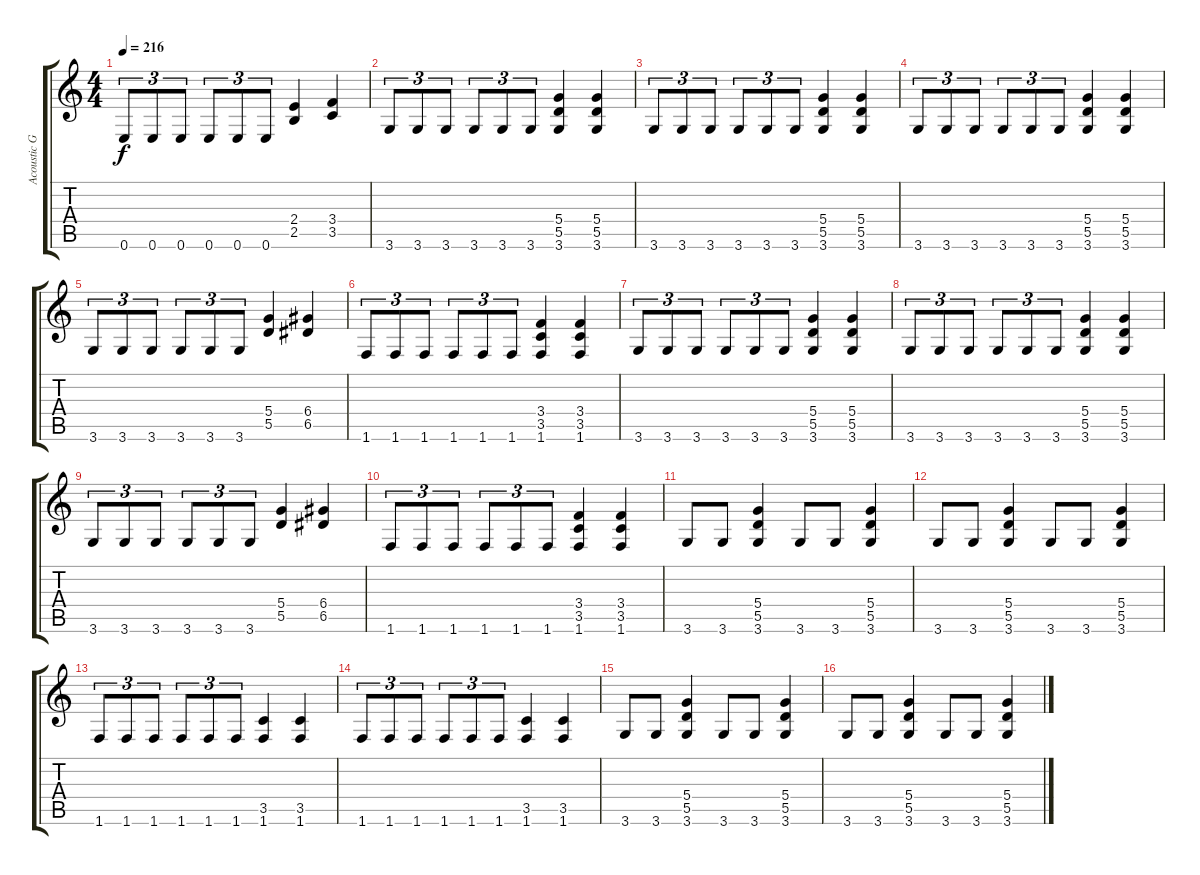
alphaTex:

\track ("Acoustic Guitar (Guitar 1)" "Acoustic G") {instrument acousticguitarsteel}
\staff {score tabs}
\tuning (E4 B3 G3 D3 A2 E2) {hide}
\ts (4 4)
\tempo 216
\clef g2
\ks c
0.6.8{tu (3 2) dy f} 0.6.8{tu (3 2)} 0.6.8{tu (3 2)} 0.6.8{tu (3 2)} 0.6.8{tu (3 2)} 0.6.8{tu (3 2)} (2.4 2.5).4 (3.4 3.5).4 |
3.6.8{tu (3 2)} 3.6.8{tu (3 2)} 3.6.8{tu (3 2)} 3.6.8{tu (3 2)} 3.6.8{tu (3 2)} 3.6.8{tu (3 2)} (5.4 5.5 3.6).4 (5.4 5.5 3.6).4 |
3.6.8{tu (3 2)} 3.6.8{tu (3 2)} 3.6.8{tu (3 2)} 3.6.8{tu (3 2)} 3.6.8{tu (3 2)} 3.6.8{tu (3 2)} (5.4 5.5 3.6).4 (5.4 5.5 3.6).4 |
3.6.8{tu (3 2)} 3.6.8{tu (3 2)} 3.6.8{tu (3 2)} 3.6.8{tu (3 2)} 3.6.8{tu (3 2)} 3.6.8{tu (3 2)} (5.4 5.5 3.6).4 (5.4 5.5 3.6).4 |
3.6.8{tu (3 2)} 3.6.8{tu (3 2)} 3.6.8{tu (3 2)} 3.6.8{tu (3 2)} 3.6.8{tu (3 2)} 3.6.8{tu (3 2)} (5.4 5.5).4 (6.4 6.5).4 |
1.6.8{tu (3 2)} 1.6.8{tu (3 2)} 1.6.8{tu (3 2)} 1.6.8{tu (3 2)} 1.6.8{tu (3 2)} 1.6.8{tu (3 2)} (3.4 3.5 1.6).4 (3.4 3.5 1.6).4 |
3.6.8{tu (3 2)} 3.6.8{tu (3 2)} 3.6.8{tu (3 2)} 3.6.8{tu (3 2)} 3.6.8{tu (3 2)} 3.6.8{tu (3 2)} (5.4 5.5 3.6).4 (5.4 5.5 3.6).4 |
3.6.8{tu (3 2)} 3.6.8{tu (3 2)} 3.6.8{tu (3 2)} 3.6.8{tu (3 2)} 3.6.8{tu (3 2)} 3.6.8{tu (3 2)} (5.4 5.5 3.6).4 (5.4 5.5 3.6).4 |
3.6.8{tu (3 2)} 3.6.8{tu (3 2)} 3.6.8{tu (3 2)} 3.6.8{tu (3 2)} 3.6.8{tu (3 2)} 3.6.8{tu (3 2)} (5.4 5.5).4 (6.4 6.5).4 |
1.6.8{tu (3 2)} 1.6.8{tu (3 2)} 1.6.8{tu (3 2)} 1.6.8{tu (3 2)} 1.6.8{tu (3 2)} 1.6.8{tu (3 2)} (3.4 3.5 1.6).4 (3.4 3.5 1.6).4 |
3.6.8 3.6.8 (5.4 5.5 3.6).4 3.6.8 3.6.8 (5.4 5.5 3.6).4 |
3.6.8 3.6.8 (5.4 5.5 3.6).4 3.6.8 3.6.8 (5.4 5.5 3.6).4 |
1.6.8{tu (3 2)} 1.6.8{tu (3 2)} 1.6.8{tu (3 2)} 1.6.8{tu (3 2)} 1.6.8{tu (3 2)} 1.6.8{tu (3 2)} (3.5 1.6).4 (3.5 1.6).4 |
1.6.8{tu (3 2)} 1.6.8{tu (3 2)} 1.6.8{tu (3 2)} 1.6.8{tu (3 2)} 1.6.8{tu (3 2)} 1.6.8{tu (3 2)} (3.5 1.6).4 (3.5 1.6).4 |
3.6.8 3.6.8 (5.4 5.5 3.6).4 3.6.8 3.6.8 (5.4 5.5 3.6).4 |
3.6.8 3.6.8 (5.4 5.5 3.6).4 3.6.8 3.6.8 (5.4 5.5 3.6).4
